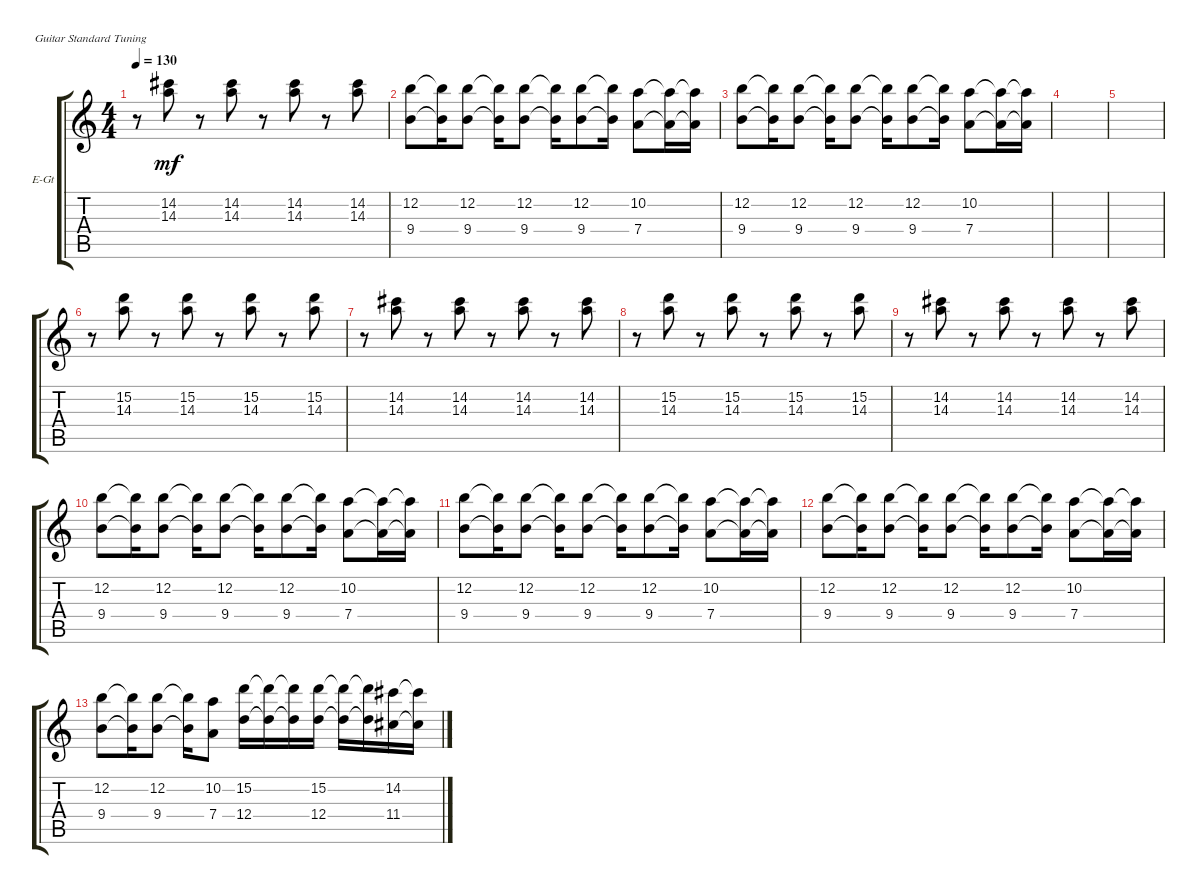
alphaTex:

\defaultSystemsLayout 4
\bracketExtendMode groupsimilarinstruments
\firstSystemTrackNameOrientation horizontal
\otherSystemsTrackNameOrientation horizontal
\track ("Electric Guitar" "E-Gt") {instrument distortionguitar}
\staff {score tabs}
\tuning (E4 B3 G3 D3 A2 E2)
\ts (4 4)
\tempo 130
\clef g2
\ks c
r.8{dy mf} (14.3 14.2).8 r.8 (14.3 14.2).8 r.8 (14.3 14.2).8 r.8 (14.3 14.2).8 |
(9.4 12.2).8 (9.4{t} 12.2{t}).16 (9.4 12.2).8 (9.4{t} 12.2{t}).16 (9.4 12.2).8 (9.4{t} 12.2{t}).16 (9.4 12.2).8 (9.4{t} 12.2{t}).16 (7.4 10.2).8 (7.4{t} 10.2{t}).16 (7.4{t} 10.2{t}).16 |
(9.4 12.2).8 (9.4{t} 12.2{t}).16 (9.4 12.2).8 (9.4{t} 12.2{t}).16 (9.4 12.2).8 (9.4{t} 12.2{t}).16 (9.4 12.2).8 (9.4{t} 12.2{t}).16 (7.4 10.2).8 (7.4{t} 10.2{t}).16 (7.4{t} 10.2{t}).16 |
|
|
r.8 (14.3 15.2).8 r.8 (14.3 15.2).8 r.8 (14.3 15.2).8 r.8 (14.3 15.2).8 |
r.8 (14.3 14.2).8 r.8 (14.3 14.2).8 r.8 (14.3 14.2).8 r.8 (14.3 14.2).8 |
r.8 (14.3 15.2).8 r.8 (14.3 15.2).8 r.8 (14.3 15.2).8 r.8 (14.3 15.2).8 |
r.8 (14.3 14.2).8 r.8 (14.3 14.2).8 r.8 (14.3 14.2).8 r.8 (14.3 14.2).8 |
(9.4 12.2).8 (9.4{t} 12.2{t}).16 (9.4 12.2).8 (9.4{t} 12.2{t}).16 (9.4 12.2).8 (9.4{t} 12.2{t}).16 (9.4 12.2).8 (9.4{t} 12.2{t}).16 (7.4 10.2).8 (7.4{t} 10.2{t}).16 (7.4{t} 10.2{t}).16 |
(9.4 12.2).8 (9.4{t} 12.2{t}).16 (9.4 12.2).8 (9.4{t} 12.2{t}).16 (9.4 12.2).8 (9.4{t} 12.2{t}).16 (9.4 12.2).8 (9.4{t} 12.2{t}).16 (7.4 10.2).8 (7.4{t} 10.2{t}).16 (7.4{t} 10.2{t}).16 |
(9.4 12.2).8 (9.4{t} 12.2{t}).16 (9.4 12.2).8 (9.4{t} 12.2{t}).16 (9.4 12.2).8 (9.4{t} 12.2{t}).16 (9.4 12.2).8 (9.4{t} 12.2{t}).16 (7.4 10.2).8 (7.4{t} 10.2{t}).16 (7.4{t} 10.2{t}).16 |
(9.4 12.2).8 (9.4{t} 12.2{t}).16 (9.4 12.2).8 (9.4{t} 12.2{t}).16 (7.4 10.2).8 (12.4 15.2).16 (12.4{t} 15.2{t}).16 (12.4{t} 15.2{t}).16 (12.4 15.2).16 (12.4{t} 15.2{t}).16 (12.4{t} 15.2{t}).16 (11.4 14.2).16 (11.4{t} 14.2{t}).16
